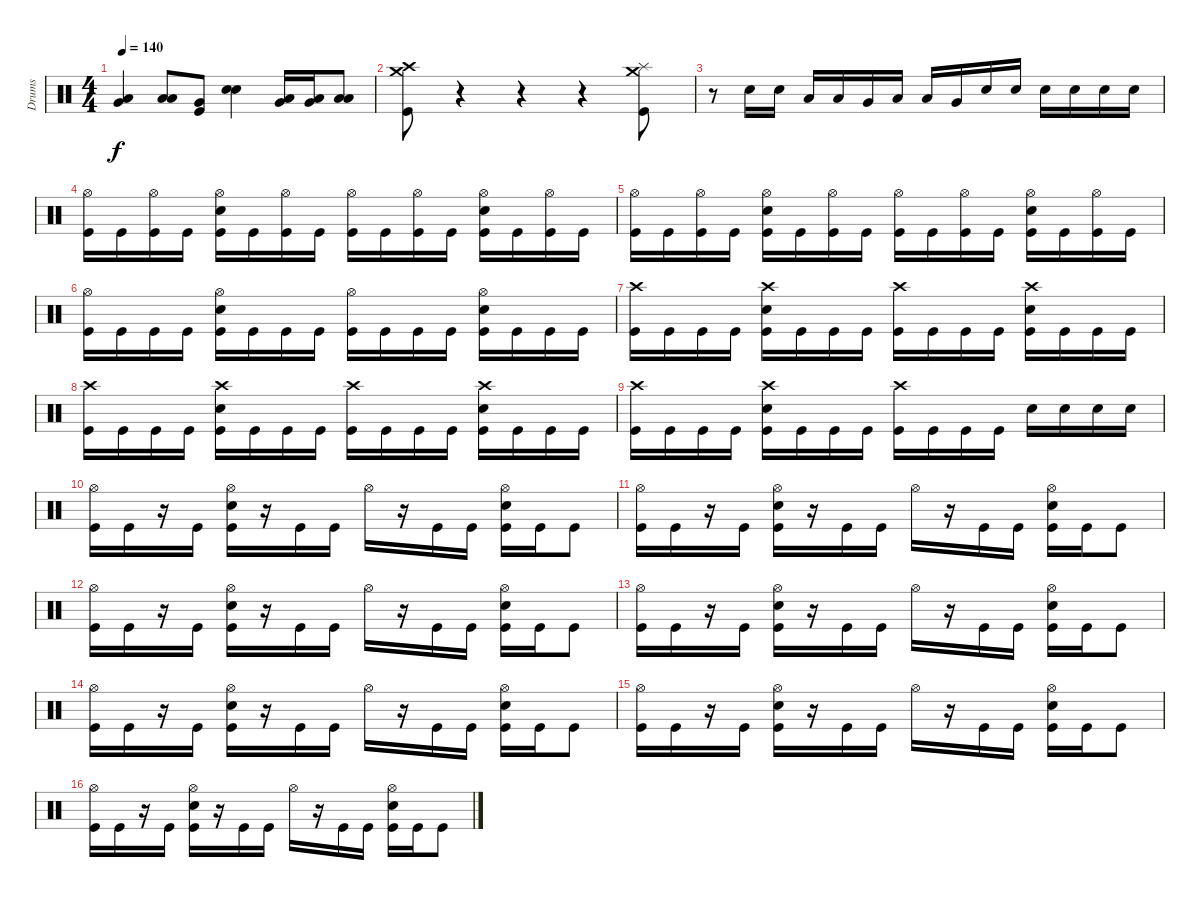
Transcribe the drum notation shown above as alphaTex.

\track ("Drums" "Drums") {instrument percussion}
\staff {score}
\articulation defaults
\ts (4 4)
\tempo 140
\clef neutral
\ks c
("Very Low Tom (hit)" "Low Floor Tom (hit)").4{dy f} ("Low Tom (hit)" "Low Tom (hit)").8 ("Kick (hit)" "Very Low Tom (hit)").8 ("Electric Snare (hit)" "Electric Snare (hit)").4 ("Low Tom (hit)" "Very Low Tom (hit)").16 ("Low Tom (hit)" "Very Low Tom (hit)").16 ("Low Tom (hit)" "Low Tom (hit)").8 |
("Crash medium (hit)" "Crash high (hit)" "Kick (hit)").8{volume 16} r.4 r.4 r.4 ("Crash medium (hit)" "Splash (hit)" "Kick (hit)").8 |
r.8 "Electric Snare (hit)".16 "Electric Snare (hit)".16 "Low Tom (hit)".16 "Low Tom (hit)".16 "Very Low Tom (hit)".16 "Low Floor Tom (hit)".16 "Low Tom (hit)".16 "Very Low Tom (hit)".16 "Electric Snare (hit)".16 "Electric Snare (hit)".16 "Electric Snare (hit)".16 "Electric Snare (hit)".16 "Electric Snare (hit)".16 "Electric Snare (hit)".16 |
("Hi-Hat (open)" "Kick (hit)").16 "Kick (hit)".16 ("Hi-Hat (open)" "Kick (hit)").16 "Kick (hit)".16 ("Hi-Hat (open)" "Electric Snare (hit)" "Kick (hit)").16 "Kick (hit)".16 ("Hi-Hat (open)" "Kick (hit)").16 "Kick (hit)".16 ("Hi-Hat (open)" "Kick (hit)").16 "Kick (hit)".16 ("Hi-Hat (open)" "Kick (hit)").16 "Kick (hit)".16 ("Hi-Hat (open)" "Electric Snare (hit)" "Kick (hit)").16 "Kick (hit)".16 ("Hi-Hat (open)" "Kick (hit)").16 "Kick (hit)".16 |
("Hi-Hat (open)" "Kick (hit)").16 "Kick (hit)".16 ("Hi-Hat (open)" "Kick (hit)").16 "Kick (hit)".16 ("Hi-Hat (open)" "Electric Snare (hit)" "Kick (hit)").16 "Kick (hit)".16 ("Hi-Hat (open)" "Kick (hit)").16 "Kick (hit)".16 ("Hi-Hat (open)" "Kick (hit)").16 "Kick (hit)".16 ("Hi-Hat (open)" "Kick (hit)").16 "Kick (hit)".16 ("Hi-Hat (open)" "Electric Snare (hit)" "Kick (hit)").16 "Kick (hit)".16 ("Hi-Hat (open)" "Kick (hit)").16 "Kick (hit)".16 |
("Hi-Hat (open)" "Kick (hit)").16 "Kick (hit)".16 "Kick (hit)".16 "Kick (hit)".16 ("Hi-Hat (open)" "Electric Snare (hit)" "Kick (hit)").16 "Kick (hit)".16 "Kick (hit)".16 "Kick (hit)".16 ("Hi-Hat (open)" "Kick (hit)").16 "Kick (hit)".16 "Kick (hit)".16 "Kick (hit)".16 ("Hi-Hat (open)" "Electric Snare (hit)" "Kick (hit)").16 "Kick (hit)".16 "Kick (hit)".16 "Kick (hit)".16 |
("Crash high (hit)" "Kick (hit)").16 "Kick (hit)".16 "Kick (hit)".16 "Kick (hit)".16 ("Crash high (hit)" "Electric Snare (hit)" "Kick (hit)").16 "Kick (hit)".16 "Kick (hit)".16 "Kick (hit)".16 ("Crash high (hit)" "Kick (hit)").16 "Kick (hit)".16 "Kick (hit)".16 "Kick (hit)".16 ("Crash high (hit)" "Electric Snare (hit)" "Kick (hit)").16 "Kick (hit)".16 "Kick (hit)".16 "Kick (hit)".16 |
("Crash high (hit)" "Kick (hit)").16 "Kick (hit)".16 "Kick (hit)".16 "Kick (hit)".16 ("Crash high (hit)" "Electric Snare (hit)" "Kick (hit)").16 "Kick (hit)".16 "Kick (hit)".16 "Kick (hit)".16 ("Crash high (hit)" "Kick (hit)").16 "Kick (hit)".16 "Kick (hit)".16 "Kick (hit)".16 ("Crash high (hit)" "Electric Snare (hit)" "Kick (hit)").16 "Kick (hit)".16 "Kick (hit)".16 "Kick (hit)".16 |
("Crash high (hit)" "Kick (hit)").16 "Kick (hit)".16 "Kick (hit)".16 "Kick (hit)".16 ("Crash high (hit)" "Electric Snare (hit)" "Kick (hit)").16 "Kick (hit)".16 "Kick (hit)".16 "Kick (hit)".16 ("Crash high (hit)" "Kick (hit)").16 "Kick (hit)".16 "Kick (hit)".16 "Kick (hit)".16 "Electric Snare (hit)".16 "Electric Snare (hit)".16 "Electric Snare (hit)".16 "Electric Snare (hit)".16 |
("Hi-Hat (open)" "Kick (hit)").16 "Kick (hit)".16 r.16 "Kick (hit)".16 ("Hi-Hat (open)" "Electric Snare (hit)" "Kick (hit)").16 r.16 "Kick (hit)".16 "Kick (hit)".16 "Hi-Hat (open)".16 r.16 "Kick (hit)".16 "Kick (hit)".16 ("Hi-Hat (open)" "Electric Snare (hit)" "Kick (hit)").16 "Kick (hit)".16 "Kick (hit)".8 |
("Hi-Hat (open)" "Kick (hit)").16 "Kick (hit)".16 r.16 "Kick (hit)".16 ("Hi-Hat (open)" "Electric Snare (hit)" "Kick (hit)").16 r.16 "Kick (hit)".16 "Kick (hit)".16 "Hi-Hat (open)".16 r.16 "Kick (hit)".16 "Kick (hit)".16 ("Hi-Hat (open)" "Electric Snare (hit)" "Kick (hit)").16 "Kick (hit)".16 "Kick (hit)".8 |
("Hi-Hat (open)" "Kick (hit)").16 "Kick (hit)".16 r.16 "Kick (hit)".16 ("Hi-Hat (open)" "Electric Snare (hit)" "Kick (hit)").16 r.16 "Kick (hit)".16 "Kick (hit)".16 "Hi-Hat (open)".16 r.16 "Kick (hit)".16 "Kick (hit)".16 ("Hi-Hat (open)" "Electric Snare (hit)" "Kick (hit)").16 "Kick (hit)".16 "Kick (hit)".8 |
("Hi-Hat (open)" "Kick (hit)").16 "Kick (hit)".16 r.16 "Kick (hit)".16 ("Hi-Hat (open)" "Electric Snare (hit)" "Kick (hit)").16 r.16 "Kick (hit)".16 "Kick (hit)".16 "Hi-Hat (open)".16 r.16 "Kick (hit)".16 "Kick (hit)".16 ("Hi-Hat (open)" "Electric Snare (hit)" "Kick (hit)").16 "Kick (hit)".16 "Kick (hit)".8 |
("Hi-Hat (open)" "Kick (hit)").16 "Kick (hit)".16 r.16 "Kick (hit)".16 ("Hi-Hat (open)" "Electric Snare (hit)" "Kick (hit)").16 r.16 "Kick (hit)".16 "Kick (hit)".16 "Hi-Hat (open)".16 r.16 "Kick (hit)".16 "Kick (hit)".16 ("Hi-Hat (open)" "Electric Snare (hit)" "Kick (hit)").16 "Kick (hit)".16 "Kick (hit)".8 |
("Hi-Hat (open)" "Kick (hit)").16 "Kick (hit)".16 r.16 "Kick (hit)".16 ("Hi-Hat (open)" "Electric Snare (hit)" "Kick (hit)").16 r.16 "Kick (hit)".16 "Kick (hit)".16 "Hi-Hat (open)".16 r.16 "Kick (hit)".16 "Kick (hit)".16 ("Hi-Hat (open)" "Electric Snare (hit)" "Kick (hit)").16 "Kick (hit)".16 "Kick (hit)".8 |
("Hi-Hat (open)" "Kick (hit)").16 "Kick (hit)".16 r.16 "Kick (hit)".16 ("Hi-Hat (open)" "Electric Snare (hit)" "Kick (hit)").16 r.16 "Kick (hit)".16 "Kick (hit)".16 "Hi-Hat (open)".16 r.16 "Kick (hit)".16 "Kick (hit)".16 ("Hi-Hat (open)" "Electric Snare (hit)" "Kick (hit)").16 "Kick (hit)".16 "Kick (hit)".8
